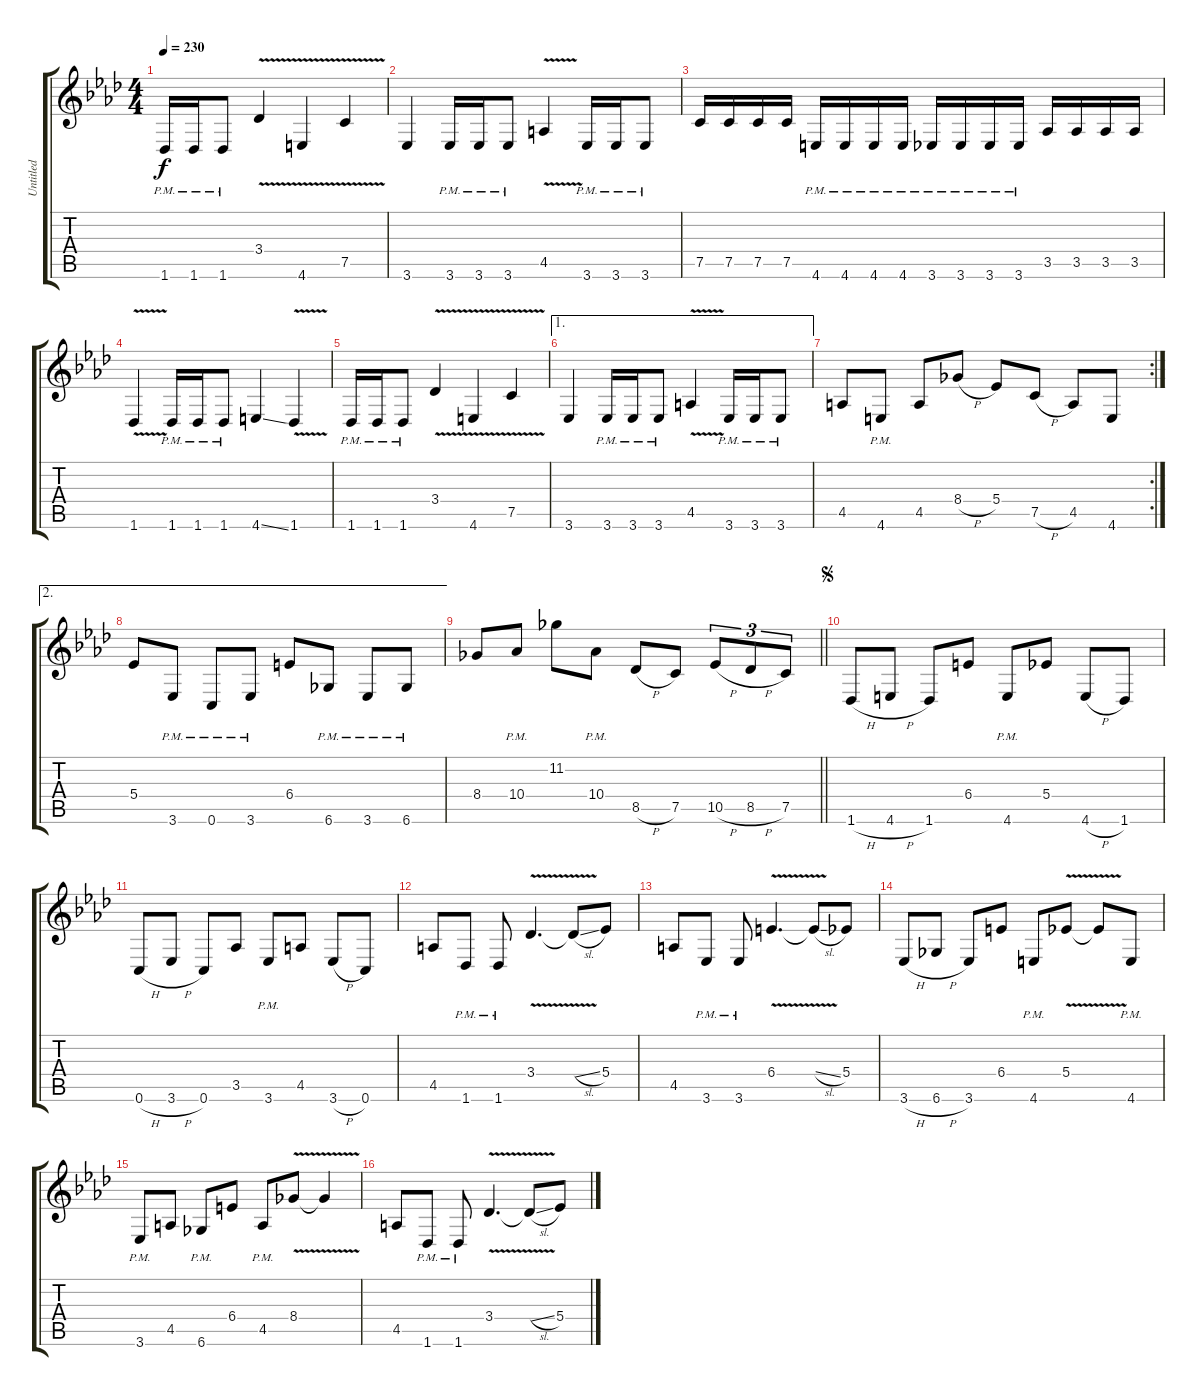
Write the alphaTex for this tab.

\track ("Untitled" "Untitled") {instrument distortionguitar}
\staff {score tabs}
\tuning (C4 G3 Eb3 Bb2 F2 C2) {hide}
\ts (4 4)
\tempo 230
\clef g2
\ks ab
1.6{pm}.16{dy f} 1.6{pm}.16 1.6{pm}.8 3.4{v}.4 4.6{v}.4 7.5{v}.4 |
3.6.4 3.6{pm}.16 3.6{pm}.16 3.6{pm}.8 4.5{v}.4 3.6{pm}.16 3.6{pm}.16 3.6{pm}.8 |
7.5.16 7.5.16 7.5.16 7.5.16 4.6{pm}.16 4.6{pm}.16 4.6{pm}.16 4.6{pm}.16 3.6{pm}.16 3.6{pm}.16 3.6{pm}.16 3.6{pm}.16 3.5.16 3.5.16 3.5.16 3.5.16 |
1.6{v}.4 1.6{pm}.16 1.6{pm}.16 1.6{pm}.8 4.6{ss}.4 1.6{v}.4 |
1.6{pm}.16 1.6{pm}.16 1.6{pm}.8 3.4{v}.4 4.6{v}.4 7.5{v}.4 |
\ae 1
3.6.4 3.6{pm}.16 3.6{pm}.16 3.6{pm}.8 4.5{v}.4 3.6{pm}.16 3.6{pm}.16 3.6{pm}.8 |
\rc 2
4.5.8 4.6{pm}.8 4.5.8 8.4{h}.8 5.4.8 7.5{h}.8 4.5.8 4.6.8 |
\ae 2
5.4.8 3.6{pm}.8 0.6{pm}.8 3.6{pm}.8 6.4.8 6.6{pm}.8 3.6{pm}.8 6.6{pm}.8 |
\barLineRight lightlight
8.4.8 10.4{pm}.8 11.2.8 10.4{pm}.8 8.5{h}.8 7.5.8 10.5{h}.8{tu (3 2)} 8.5{h}.8{tu (3 2)} 7.5.8{tu (3 2)} |
\jump segno
1.6{h}.8 4.6{h}.8 1.6.8 6.4.8 4.6{pm}.8 5.4.8 4.6{h}.8 1.6.8 |
0.6{h}.8 3.6{h}.8 0.6.8 3.5.8 3.6{pm}.8 4.5.8 3.6{h}.8 0.6.8 |
4.5.8 1.6{pm}.8 1.6{pm}.8 3.4{v}.4{d} 3.4{sl t}.8 5.4.8 |
4.5.8 3.6{pm}.8 3.6{pm}.8 6.4{v}.4{d} 6.4{sl t}.8 5.4.8 |
3.6{h}.8 6.6{h}.8 3.6.8 6.4.8 4.6{pm}.8 5.4{v}.8 5.4{v t}.8 4.6{pm}.8 |
3.6{pm}.8 4.5.8 6.6{pm}.8 6.4.8 4.5{pm}.8 8.4{v}.8 8.4{v t}.4 |
4.5.8 1.6{pm}.8 1.6{pm}.8 3.4{v}.4{d} 3.4{sl t}.8 5.4.8
